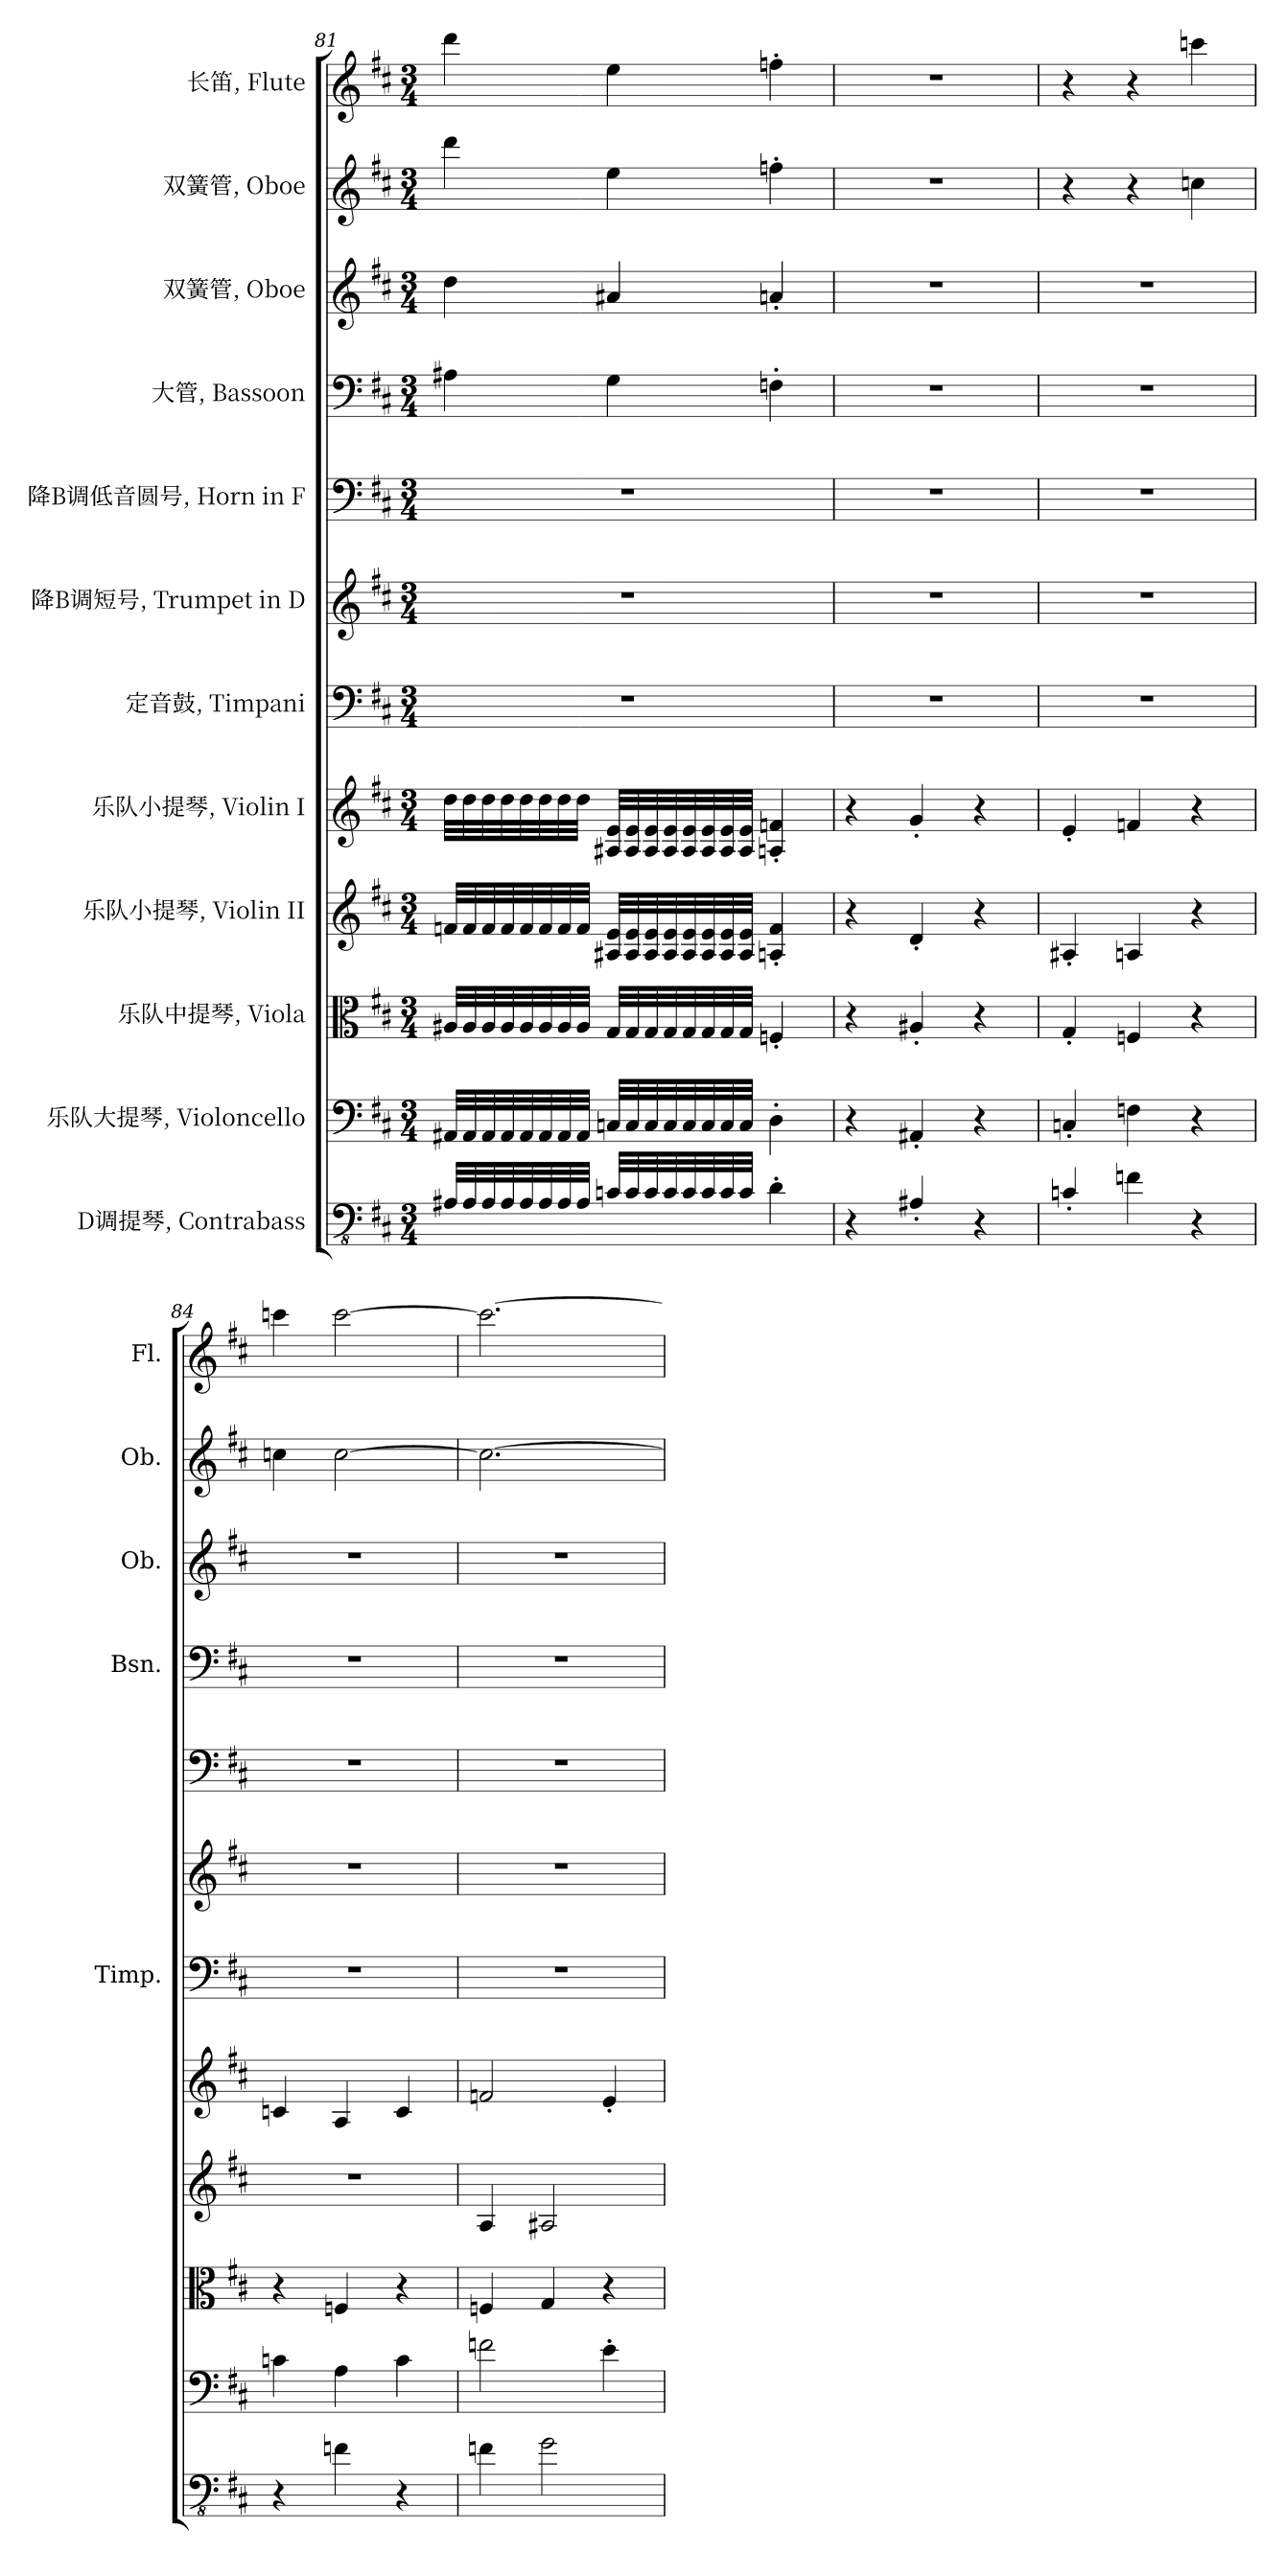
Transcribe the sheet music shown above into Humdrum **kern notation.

**kern	**kern	**kern	**kern	**kern	**kern	**kern	**kern	**kern	**kern	**kern	**kern
*part12	*part11	*part10	*part9	*part8	*part7	*part6	*part5	*part4	*part3	*part2	*part1
*staff12	*staff11	*staff10	*staff9	*staff8	*staff7	*staff6	*staff5	*staff4	*staff3	*staff2	*staff1
*I"D调提琴, Contrabass	*I"乐队大提琴, Violoncello	*I"乐队中提琴, Viola	*I"乐队小提琴, Violin II	*I"乐队小提琴, Violin I	*I"定音鼓, Timpani	*I"降B调短号, Trumpet in D	*I"降B调低音圆号, Horn in F	*I"大管, Bassoon	*I"双簧管, Oboe	*I"双簧管, Oboe	*I"长笛, Flute
*	*	*	*	*	*I'Timp.	*	*	*I'Bsn.	*I'Ob.	*I'Ob.	*I'Fl.
!!LO:PB:g=z
*clefFv4	*clefF4	*clefC3	*clefG2	*clefG2	*clefF4	*clefG2	*clefF4	*clefF4	*clefG2	*clefG2	*clefG2
*ITrd7c12	*	*	*	*	*	*ITrd1c2	*ITrd1c2	*	*	*	*
*k[f#c#]	*k[f#c#]	*k[f#c#]	*k[f#c#]	*k[f#c#]	*k[f#c#]	*k[]	*k[]	*k[f#c#]	*k[f#c#]	*k[f#c#]	*k[f#c#]
*M3/4	*M3/4	*M3/4	*M3/4	*M3/4	*M3/4	*M3/4	*M3/4	*M3/4	*M3/4	*M3/4	*M3/4
=81	=81	=81	=81	=81	=81	=81	=81	=81	=81	=81	=81
32AAA#X/LLL	32AA#X/LLL	32A#X/LLL	32fn/LLL	32dd\LLL	2.r	2.r	2.r	4A#X\	4dd\	4ddd\	4ddd\
32AAA#/	32AA#/	32A#/	32f/	32dd\	.	.	.	.	.	.	.
32AAA#/	32AA#/	32A#/	32f/	32dd\	.	.	.	.	.	.	.
32AAA#/	32AA#/	32A#/	32f/	32dd\	.	.	.	.	.	.	.
32AAA#/	32AA#/	32A#/	32f/	32dd\	.	.	.	.	.	.	.
32AAA#/	32AA#/	32A#/	32f/	32dd\	.	.	.	.	.	.	.
32AAA#/	32AA#/	32A#/	32f/	32dd\	.	.	.	.	.	.	.
32AAA#/JJJ	32AA#/JJJ	32A#/JJJ	32f/JJJ	32dd\JJJ	.	.	.	.	.	.	.
32CCn/LLL	32Cn/LLL	32G/LLL	32A#X/ 32e/LLL	32A#X/ 32e/LLL	.	.	.	4G\	4a#X/	4ee\	4ee\
32CC/	32C/	32G/	32A#/ 32e/	32A#/ 32e/	.	.	.	.	.	.	.
32CC/	32C/	32G/	32A#/ 32e/	32A#/ 32e/	.	.	.	.	.	.	.
32CC/	32C/	32G/	32A#/ 32e/	32A#/ 32e/	.	.	.	.	.	.	.
32CC/	32C/	32G/	32A#/ 32e/	32A#/ 32e/	.	.	.	.	.	.	.
32CC/	32C/	32G/	32A#/ 32e/	32A#/ 32e/	.	.	.	.	.	.	.
32CC/	32C/	32G/	32A#/ 32e/	32A#/ 32e/	.	.	.	.	.	.	.
32CC/JJJ	32C/JJJ	32G/JJJ	32A#/ 32e/JJJ	32A#/ 32e/JJJ	.	.	.	.	.	.	.
4DD'\	4D'\	4Fn'/	4An/' 4f/'	4An/' 4fn/'	.	.	.	4Fn'\	4an'/	4ffn'\	4ffn'\
=82	=82	=82	=82	=82	=82	=82	=82	=82	=82	=82	=82
4r	4r	4r	4r	4r	2.r	2.r	2.r	2.r	2.r	2.r	2.r
4AAA#X'/	4AA#X'/	4A#X'/	4d'/	4g'/	.	.	.	.	.	.	.
4r	4r	4r	4r	4r	.	.	.	.	.	.	.
=83	=83	=83	=83	=83	=83	=83	=83	=83	=83	=83	=83
4CCn'/	4Cn'/	4G'/	4A#X'/	4e'/	2.r	2.r	2.r	2.r	2.r	4r	4r
4FFn\	4Fn\	4Fn/	4An/	4fn/	.	.	.	.	.	4r	4r
4r	4r	4r	4r	4r	.	.	.	.	.	4ccn\	4cccn\
=84	=84	=84	=84	=84	=84	=84	=84	=84	=84	=84	=84
4r	4cn\	4r	2.r	4cn/	2.r	2.r	2.r	2.r	2.r	4ccn\	4cccn\
4FFn\	4A\	4Fn/	.	4A/	.	.	.	.	.	[2cc\	[2ccc\
4r	4c\	4r	.	4c/	.	.	.	.	.	.	.
!!LO:PB:g=z
=85	=85	=85	=85	=85	=85	=85	=85	=85	=85	=85	=85
4FFn\	2fn\	4Fn/	4A/	2fn/	2.r	2.r	2.r	2.r	2.r	2.cc\_	2.ccc\_
2GG\	.	4G/	2A#X/	.	.	.	.	.	.	.	.
.	4e'\	4r	.	4e'/	.	.	.	.	.	.	.
=	=	=	=	=	=	=	=	=	=	=	=
*-	*-	*-	*-	*-	*-	*-	*-	*-	*-	*-	*-
